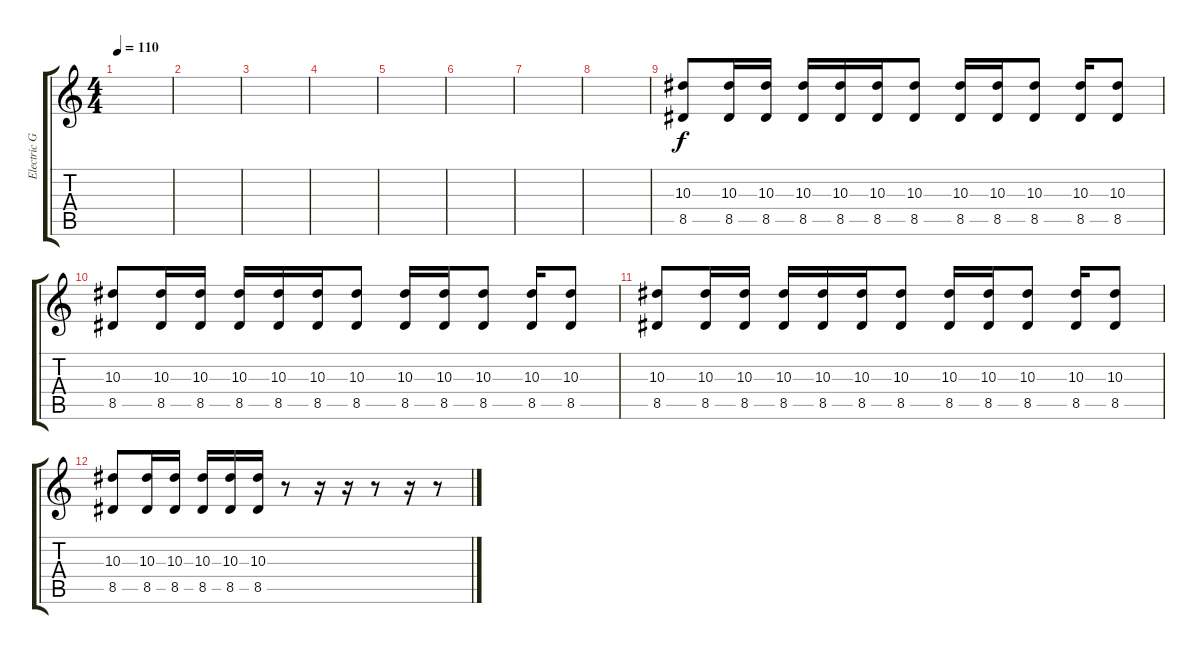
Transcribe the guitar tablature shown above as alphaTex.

\track ("Electric Guitar" "Electric G") {instrument distortionguitar}
\staff {score tabs}
\tuning (D4 A3 F3 C3 G2 C2) {hide}
\ts (4 4)
\tempo 110
\clef g2
\ks c
|
|
|
|
|
|
|
|
(10.3 8.5).8 (10.3 8.5).16 (10.3 8.5).16 (10.3 8.5).16 (10.3 8.5).16 (10.3 8.5).16 (10.3 8.5).8 (10.3 8.5).16 (10.3 8.5).16 (10.3 8.5).8 (10.3 8.5).16 (10.3 8.5).8 |
(10.3 8.5).8 (10.3 8.5).16 (10.3 8.5).16 (10.3 8.5).16 (10.3 8.5).16 (10.3 8.5).16 (10.3 8.5).8 (10.3 8.5).16 (10.3 8.5).16 (10.3 8.5).8 (10.3 8.5).16 (10.3 8.5).8 |
(10.3 8.5).8 (10.3 8.5).16 (10.3 8.5).16 (10.3 8.5).16 (10.3 8.5).16 (10.3 8.5).16 (10.3 8.5).8 (10.3 8.5).16 (10.3 8.5).16 (10.3 8.5).8 (10.3 8.5).16 (10.3 8.5).8 |
(10.3 8.5).8 (10.3 8.5).16 (10.3 8.5).16 (10.3 8.5).16 (10.3 8.5).16 (10.3 8.5).16 r.8 r.16 r.16 r.8 r.16 r.8
